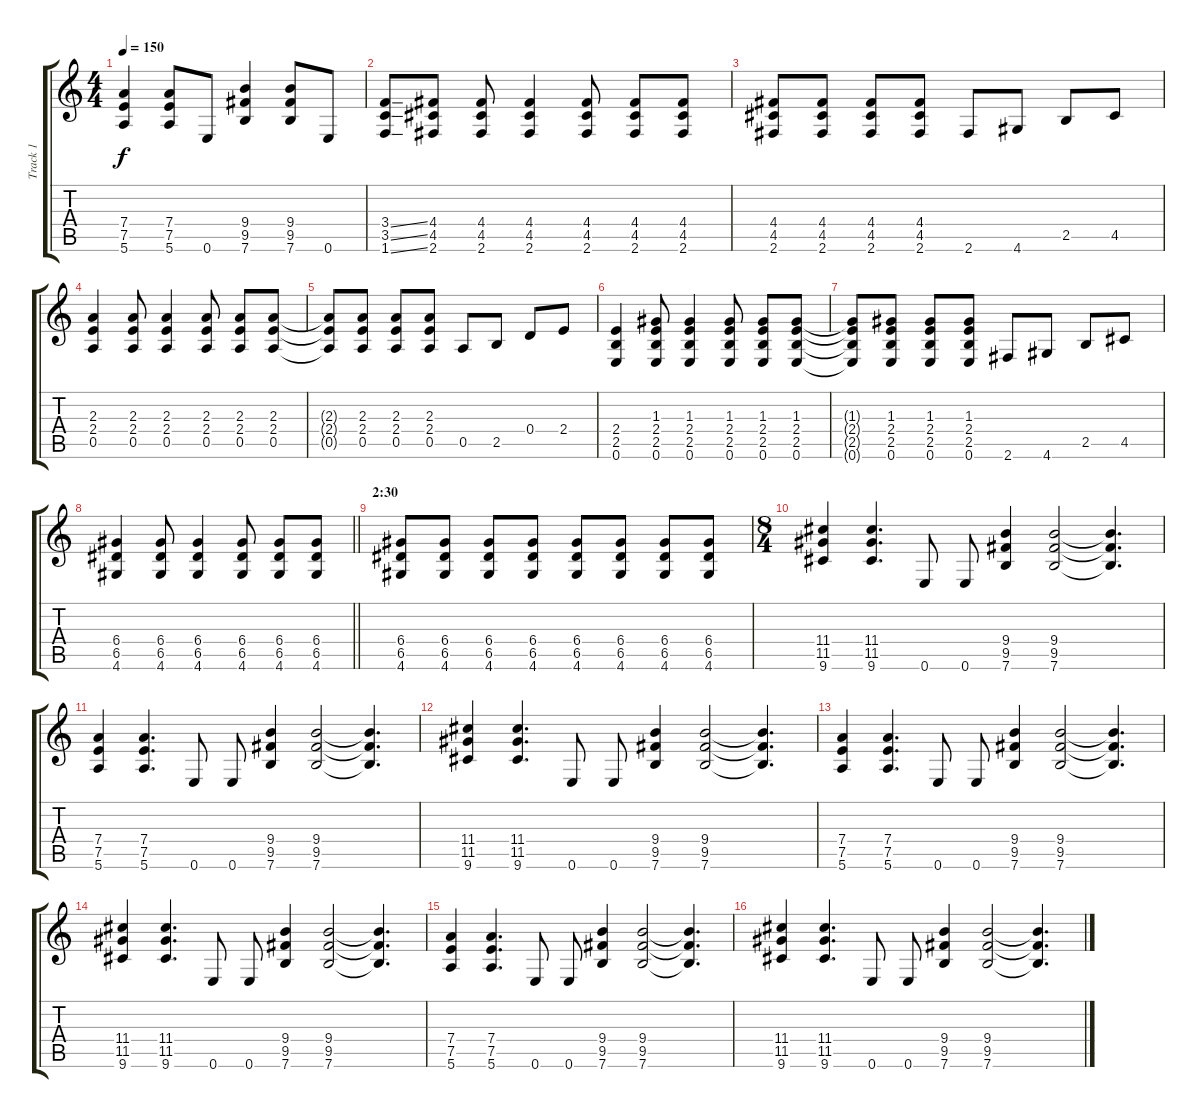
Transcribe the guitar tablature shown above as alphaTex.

\track ("Track 1" "Track 1") {instrument overdrivenguitar}
\staff {score tabs}
\tuning (E4 B3 G3 D3 A2 E2) {hide}
\ts (4 4)
\tempo 150
\clef g2
\ks c
(7.4 7.5 5.6).4{dy f} (7.4 7.5 5.6).8 0.6.8 (9.4 9.5 7.6).4 (9.4 9.5 7.6).8 0.6.8 |
(3.4{ss} 3.5{ss} 1.6{ss}).8 (4.4 4.5 2.6).8 (4.4 4.5 2.6).8 (4.4 4.5 2.6).4 (4.4 4.5 2.6).8 (4.4 4.5 2.6).8 (4.4 4.5 2.6).8 |
(4.4 4.5 2.6).8 (4.4 4.5 2.6).8 (4.4 4.5 2.6).8 (4.4 4.5 2.6).8 2.6.8 4.6.8 2.5.8 4.5.8 |
(2.3 2.4 0.5).4 (2.3 2.4 0.5).8 (2.3 2.4 0.5).4 (2.3 2.4 0.5).8 (2.3 2.4 0.5).8 (2.3 2.4 0.5).8 |
(2.3{t} 2.4{t} 0.5{t}).8 (2.3 2.4 0.5).8 (2.3 2.4 0.5).8 (2.3 2.4 0.5).8 0.5.8 2.5.8 0.4.8 2.4.8 |
(2.4 2.5 0.6).4 (1.3 2.4 2.5 0.6).8 (1.3 2.4 2.5 0.6).4 (1.3 2.4 2.5 0.6).8 (1.3 2.4 2.5 0.6).8 (1.3 2.4 2.5 0.6).8 |
(1.3{t} 2.4{t} 2.5{t} 0.6{t}).8 (1.3 2.4 2.5 0.6).8 (1.3 2.4 2.5 0.6).8 (1.3 2.4 2.5 0.6).8 2.6.8 4.6.8 2.5.8 4.5.8 |
\barLineRight lightlight
(6.4 6.5 4.6).4 (6.4 6.5 4.6).8 (6.4 6.5 4.6).4 (6.4 6.5 4.6).8 (6.4 6.5 4.6).8 (6.4 6.5 4.6).8 |
\section ("" "2:30")
(6.4 6.5 4.6).8 (6.4 6.5 4.6).8 (6.4 6.5 4.6).8 (6.4 6.5 4.6).8 (6.4 6.5 4.6).8 (6.4 6.5 4.6).8 (6.4 6.5 4.6).8 (6.4 6.5 4.6).8 |
\ts (8 4)
(11.4 11.5 9.6).4 (11.4 11.5 9.6).4{d} 0.6.8 0.6.8 (9.4 9.5 7.6).4 (9.4 9.5 7.6).2 (9.4{t} 9.5{t} 7.6{t}).4{d} |
(7.4 7.5 5.6).4 (7.4 7.5 5.6).4{d} 0.6.8 0.6.8 (9.4 9.5 7.6).4 (9.4 9.5 7.6).2 (9.4{t} 9.5{t} 7.6{t}).4{d} |
(11.4 11.5 9.6).4 (11.4 11.5 9.6).4{d} 0.6.8 0.6.8 (9.4 9.5 7.6).4 (9.4 9.5 7.6).2 (9.4{t} 9.5{t} 7.6{t}).4{d} |
(7.4 7.5 5.6).4 (7.4 7.5 5.6).4{d} 0.6.8 0.6.8 (9.4 9.5 7.6).4 (9.4 9.5 7.6).2 (9.4{t} 9.5{t} 7.6{t}).4{d} |
(11.4 11.5 9.6).4 (11.4 11.5 9.6).4{d} 0.6.8 0.6.8 (9.4 9.5 7.6).4 (9.4 9.5 7.6).2 (9.4{t} 9.5{t} 7.6{t}).4{d} |
(7.4 7.5 5.6).4 (7.4 7.5 5.6).4{d} 0.6.8 0.6.8 (9.4 9.5 7.6).4 (9.4 9.5 7.6).2 (9.4{t} 9.5{t} 7.6{t}).4{d} |
(11.4 11.5 9.6).4 (11.4 11.5 9.6).4{d} 0.6.8 0.6.8 (9.4 9.5 7.6).4 (9.4 9.5 7.6).2 (9.4{t} 9.5{t} 7.6{t}).4{d}
